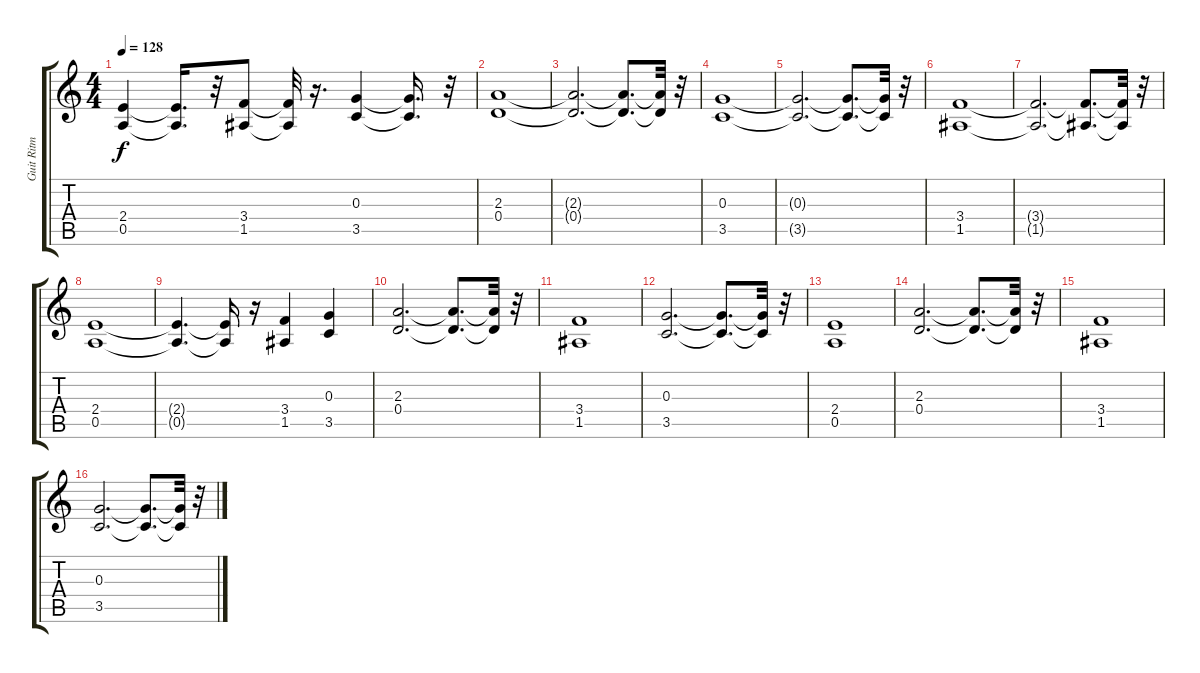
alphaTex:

\track ("Guit Ritm" "Guit Ritm") {instrument distortionguitar}
\staff {score tabs}
\tuning (E4 B3 G3 D3 A2 E2) {hide}
\ts (4 4)
\tempo 128
\clef g2
\ks c
(2.4{t} 0.5{t}).4{dy f} (2.4{t} 0.5{t}).16{d} r.32 (3.4 1.5).8 (3.4{t} 1.5{t}).32 r.16{d} (0.3 3.5).4 (0.3{t} 3.5{t}).16{d} r.32 |
(2.3 0.4).1 |
(2.3{t} 0.4{t}).2{d} (2.3{t} 0.4{t}).8{d} (2.3{t} 0.4{t}).32 r.32 |
(0.3 3.5).1 |
(0.3{t} 3.5{t}).2{d} (0.3{t} 3.5{t}).8{d} (0.3{t} 3.5{t}).32 r.32 |
(3.4 1.5).1 |
(3.4{t} 1.5{t}).2{d} (3.4{t} 1.5{t}).8{d} (3.4{t} 1.5{t}).32 r.32 |
(2.4 0.5).1 |
(2.4{t} 0.5{t}).4{d} (2.4{t} 0.5{t}).16 r.16 (3.4 1.5).4 (0.3 3.5).4 |
(2.3 0.4).2{d} (2.3{t} 0.4{t}).8{d} (2.3{t} 0.4{t}).32 r.32 |
(3.4 1.5).1 |
(0.3 3.5).2{d} (0.3{t} 3.5{t}).8{d} (0.3{t} 3.5{t}).32 r.32 |
(2.4 0.5).1 |
(2.3 0.4).2{d} (2.3{t} 0.4{t}).8{d} (2.3{t} 0.4{t}).32 r.32 |
(3.4 1.5).1 |
(0.3 3.5).2{d} (0.3{t} 3.5{t}).8{d} (0.3{t} 3.5{t}).32 r.32
